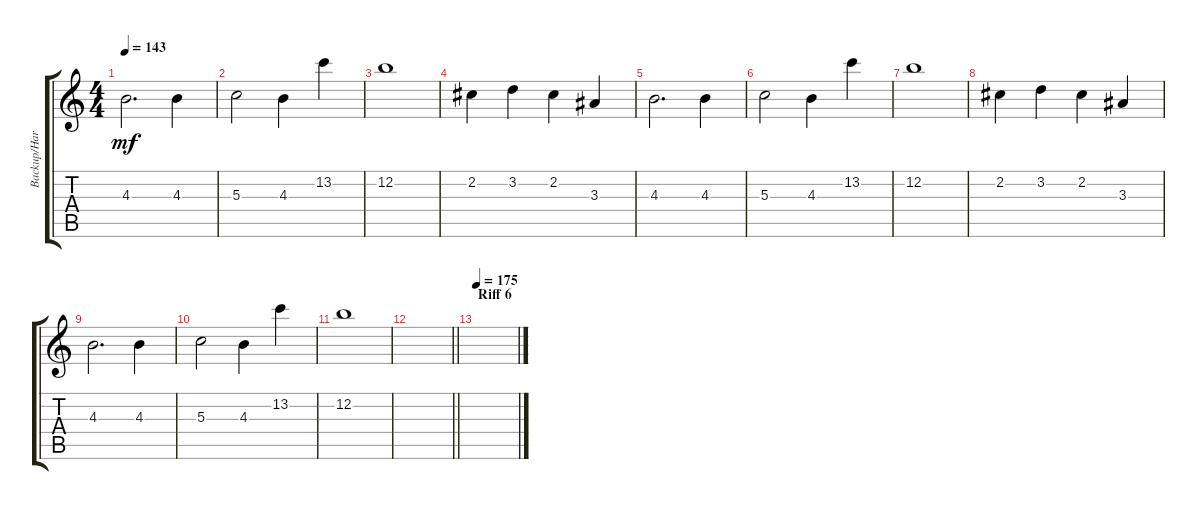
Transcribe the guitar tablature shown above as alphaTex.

\track ("Backup/Harmony" "Backup/Har") {instrument overdrivenguitar}
\staff {score tabs}
\tuning (E4 B3 G3 D3 A2 E2) {hide}
\ts (4 4)
\tempo 143
\clef g2
\ks c
4.3.2{d dy mf instrument choiraahs} 4.3.4 |
5.3.2 4.3.4 13.2.4 |
12.2.1 |
2.2.4 3.2.4 2.2.4 3.3.4 |
4.3.2{d instrument choiraahs} 4.3.4 |
5.3.2 4.3.4 13.2.4 |
12.2.1 |
2.2.4 3.2.4 2.2.4 3.3.4 |
4.3.2{d instrument choiraahs} 4.3.4 |
5.3.2 4.3.4 13.2.4 |
12.2.1 |
\barLineRight lightlight
|
\section ("" "Riff 6")
\tempo 175
